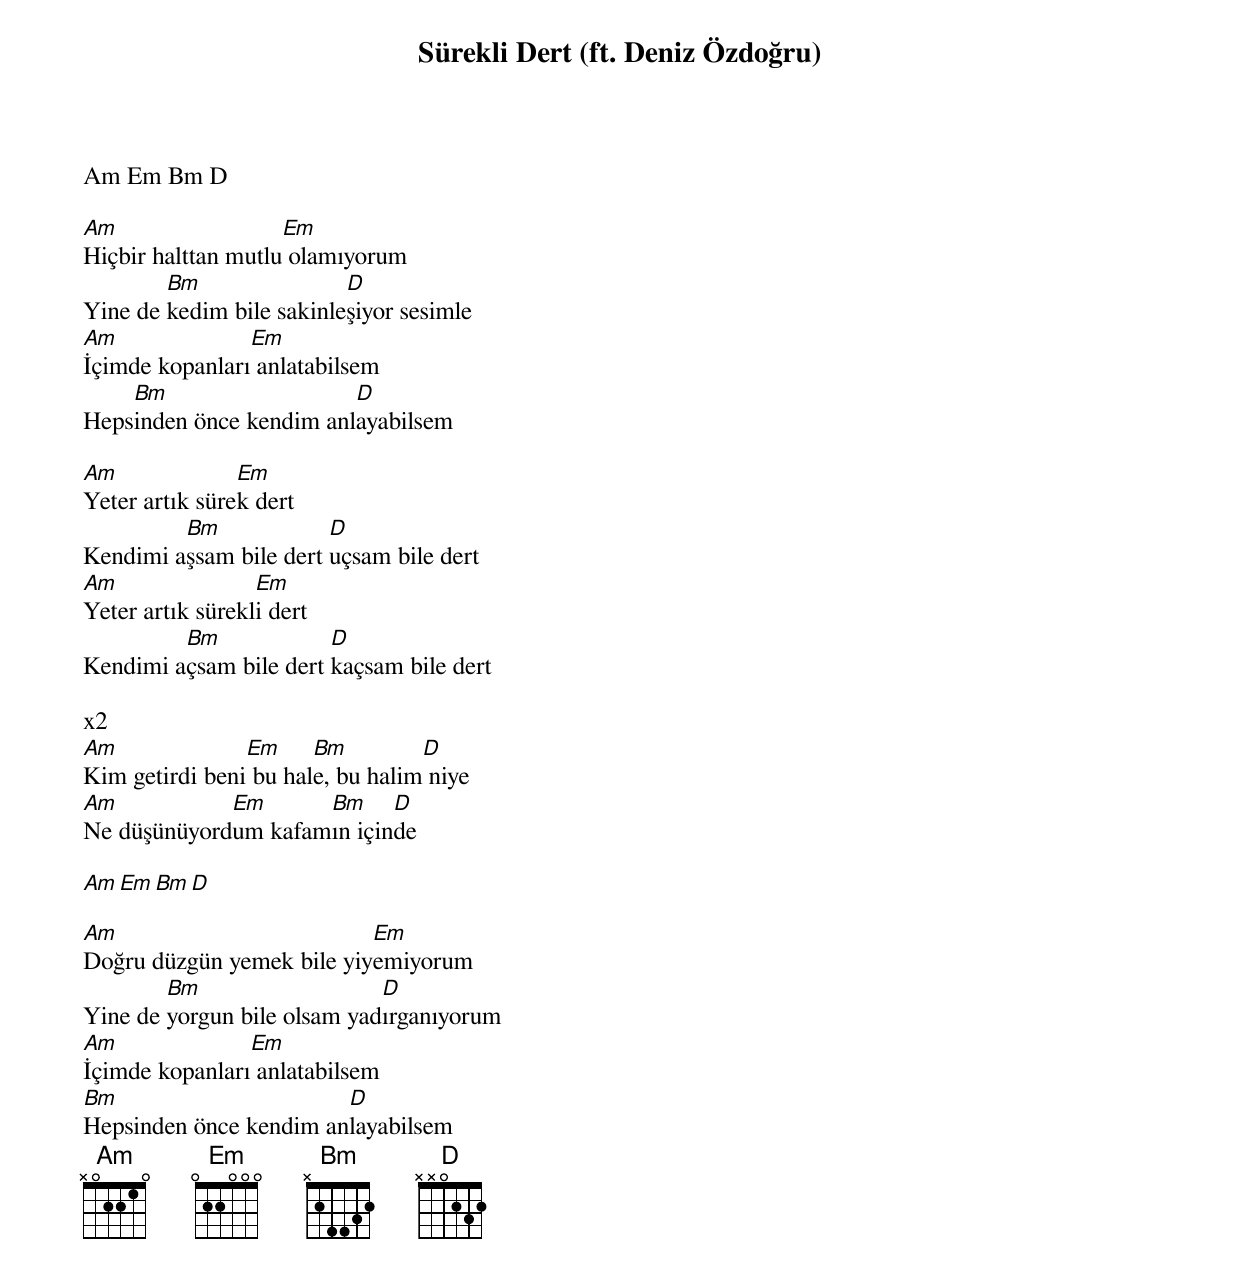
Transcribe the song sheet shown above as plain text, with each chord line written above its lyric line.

{title: Sürekli Dert (ft. Deniz Özdoğru)}
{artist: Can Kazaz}

Am Em Bm D

Am                  Em
Hiçbir halttan mutlu olamıyorum
        Bm                D
Yine de kedim bile sakinleşiyor sesimle
Am              Em
İçimde kopanları anlatabilsem
    Bm                   D
Hepsinden önce kendim anlayabilsem

Am              Em
Yeter artık sürek dert
         Bm             D
Kendimi aşsam bile dert uçsam bile dert
Am                Em
Yeter artık sürekli dert
         Bm             D
Kendimi açsam bile dert kaçsam bile dert

x2
Am              Em     Bm         D
Kim getirdi beni bu hale, bu halim niye
Am           Em      Bm     D
Ne düşünüyordum kafamın içinde

Am Em Bm D

Am                         Em
Doğru düzgün yemek bile yiyemiyorum
        Bm                   D
Yine de yorgun bile olsam yadırganıyorum
Am              Em
İçimde kopanları anlatabilsem
Bm                      D
Hepsinden önce kendim anlayabilsem
